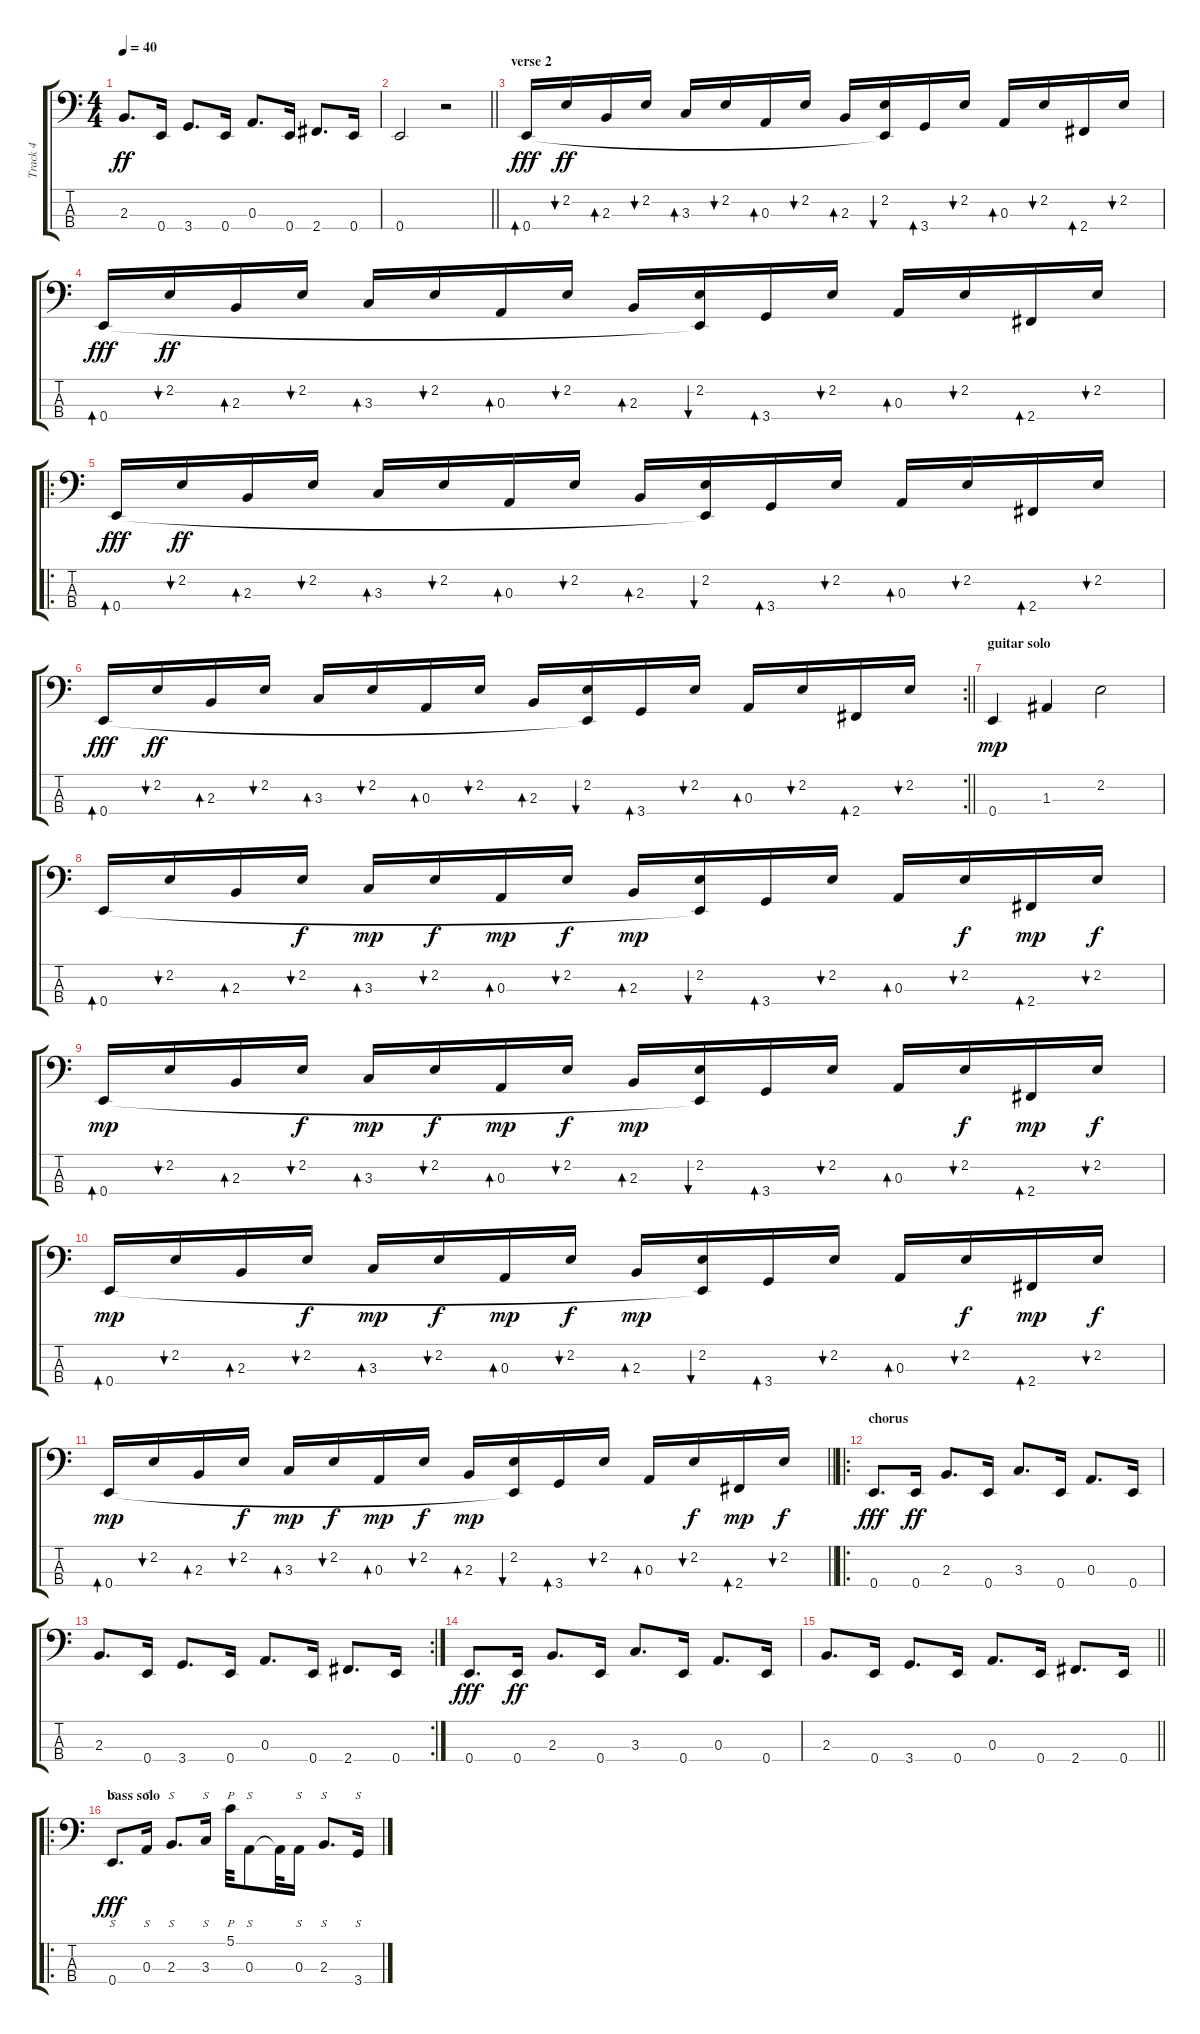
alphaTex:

\track ("Track 4" "Track 4") {instrument electricbassfinger}
\staff {score tabs}
\tuning (G2 D2 A1 E1) {hide}
\ts (4 4)
\tempo 40
\clef f4
\ks c
2.3.8{d dy ff} 0.4.16 3.4.8{d} 0.4.16 0.3.8{d} 0.4.16 2.4.8{d} 0.4.16 |
\barLineRight lightlight
0.4.2 r.2 |
\section ("" "verse 2")
0.4.16{bd 480 dy fff} 2.2.16{bu 120 dy ff} 2.3.16{bd 120} 2.2.16{bu 120} 3.3.16{bd 120} 2.2.16{bu 120} 0.3.16{bd 120} 2.2.16{bu 120} 2.3.16{bd 60} (2.2 0.4{t}).16{bu 60} 3.4.16{bd 60} 2.2.16{bu 60} 0.3.16{bd 60} 2.2.16{bu 60} 2.4.16{bd 60} 2.2.16{bu 60} |
0.4.16{bd 480 dy fff} 2.2.16{bu 120 dy ff} 2.3.16{bd 120} 2.2.16{bu 120} 3.3.16{bd 120} 2.2.16{bu 120} 0.3.16{bd 120} 2.2.16{bu 120} 2.3.16{bd 60} (2.2 0.4{t}).16{bu 60} 3.4.16{bd 60} 2.2.16{bu 60} 0.3.16{bd 60} 2.2.16{bu 60} 2.4.16{bd 60} 2.2.16{bu 60} |
\ro
0.4.16{bd 480 dy fff} 2.2.16{bu 120 dy ff} 2.3.16{bd 120} 2.2.16{bu 120} 3.3.16{bd 120} 2.2.16{bu 120} 0.3.16{bd 120} 2.2.16{bu 120} 2.3.16{bd 60} (2.2 0.4{t}).16{bu 60} 3.4.16{bd 60} 2.2.16{bu 60} 0.3.16{bd 60} 2.2.16{bu 60} 2.4.16{bd 60} 2.2.16{bu 60} |
\rc 2
\barLineRight lightlight
0.4.16{bd 480 dy fff} 2.2.16{bu 120 dy ff} 2.3.16{bd 120} 2.2.16{bu 120} 3.3.16{bd 120} 2.2.16{bu 120} 0.3.16{bd 120} 2.2.16{bu 120} 2.3.16{bd 60} (2.2 0.4{t}).16{bu 60} 3.4.16{bd 60} 2.2.16{bu 60} 0.3.16{bd 60} 2.2.16{bu 60} 2.4.16{bd 60} 2.2.16{bu 60} |
\section ("" "guitar solo")
0.4.4{dy mp} 1.3.4 2.2.2 |
0.4.16{bd 480} 2.2.16{bu 120} 2.3.16{bd 120} 2.2.16{bu 120 dy f} 3.3.16{bd 120 dy mp} 2.2.16{bu 120 dy f} 0.3.16{bd 120 dy mp} 2.2.16{bu 120 dy f} 2.3.16{bd 60 dy mp} (2.2 0.4{t}).16{bu 60} 3.4.16{bd 60} 2.2.16{bu 60} 0.3.16{bd 60} 2.2.16{bu 60 dy f} 2.4.16{bd 60 dy mp} 2.2.16{bu 60 dy f} |
0.4.16{bd 480 dy mp} 2.2.16{bu 120} 2.3.16{bd 120} 2.2.16{bu 120 dy f} 3.3.16{bd 120 dy mp} 2.2.16{bu 120 dy f} 0.3.16{bd 120 dy mp} 2.2.16{bu 120 dy f} 2.3.16{bd 60 dy mp} (2.2 0.4{t}).16{bu 60} 3.4.16{bd 60} 2.2.16{bu 60} 0.3.16{bd 60} 2.2.16{bu 60 dy f} 2.4.16{bd 60 dy mp} 2.2.16{bu 60 dy f} |
0.4.16{bd 480 dy mp} 2.2.16{bu 120} 2.3.16{bd 120} 2.2.16{bu 120 dy f} 3.3.16{bd 120 dy mp} 2.2.16{bu 120 dy f} 0.3.16{bd 120 dy mp} 2.2.16{bu 120 dy f} 2.3.16{bd 60 dy mp} (2.2 0.4{t}).16{bu 60} 3.4.16{bd 60} 2.2.16{bu 60} 0.3.16{bd 60} 2.2.16{bu 60 dy f} 2.4.16{bd 60 dy mp} 2.2.16{bu 60 dy f} |
\barLineRight lightlight
0.4.16{bd 480 dy mp} 2.2.16{bu 120} 2.3.16{bd 120} 2.2.16{bu 120 dy f} 3.3.16{bd 120 dy mp} 2.2.16{bu 120 dy f} 0.3.16{bd 120 dy mp} 2.2.16{bu 120 dy f} 2.3.16{bd 60 dy mp} (2.2 0.4{t}).16{bu 60} 3.4.16{bd 60} 2.2.16{bu 60} 0.3.16{bd 60} 2.2.16{bu 60 dy f} 2.4.16{bd 60 dy mp} 2.2.16{bu 60 dy f} |
\ro
\section ("" "chorus")
0.4.8{d dy fff} 0.4.16{dy ff} 2.3.8{d} 0.4.16 3.3.8{d} 0.4.16 0.3.8{d} 0.4.16 |
\rc 2
2.3.8{d} 0.4.16 3.4.8{d} 0.4.16 0.3.8{d} 0.4.16 2.4.8{d} 0.4.16 |
0.4.8{d dy fff} 0.4.16{dy ff} 2.3.8{d} 0.4.16 3.3.8{d} 0.4.16 0.3.8{d} 0.4.16 |
\barLineRight lightlight
2.3.8{d} 0.4.16 3.4.8{d} 0.4.16 0.3.8{d} 0.4.16 2.4.8{d} 0.4.16 |
\ro
\section ("" "bass solo")
0.4.8{s d dy fff} 0.3.16{s} 2.3.8{s d} 3.3.16{s} 5.1.32{p} 0.3.8{s} 0.3{t}.32 0.3.16{s} 2.3.8{s d} 3.4.16{s}
